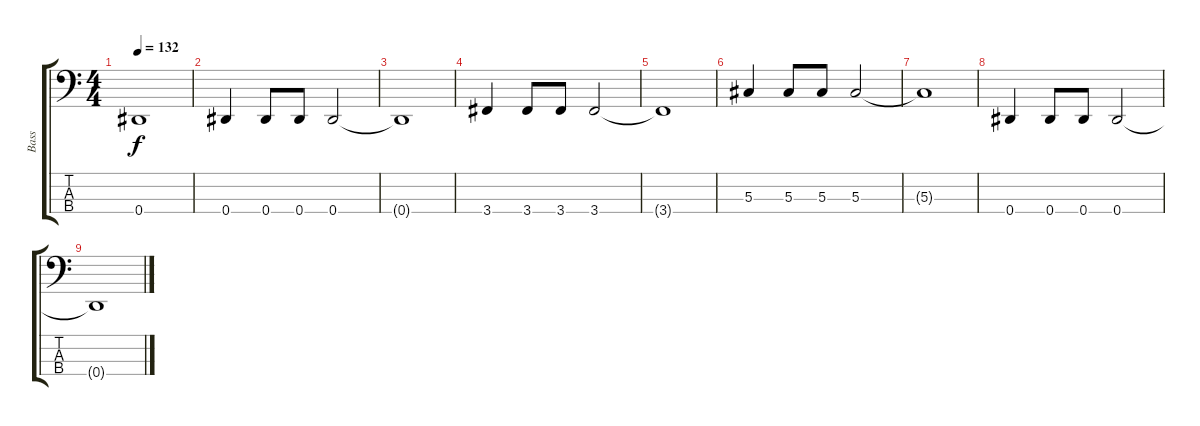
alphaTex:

\track ("Bass" "Bass") {instrument slapbass2}
\staff {score tabs}
\tuning (Gb2 Db2 Ab1 Eb1) {hide}
\ts (4 4)
\tempo 132
\clef f4
\ks c
0.4{t}.1{dy f} |
0.4.4{volume 8} 0.4.8 0.4.8 0.4.2 |
0.4{t}.1 |
3.4.4 3.4.8 3.4.8 3.4.2 |
3.4{t}.1 |
5.3.4{volume 0} 5.3.8 5.3.8 5.3.2 |
5.3{t}.1 |
0.4.4 0.4.8 0.4.8 0.4.2 |
0.4{t}.1
